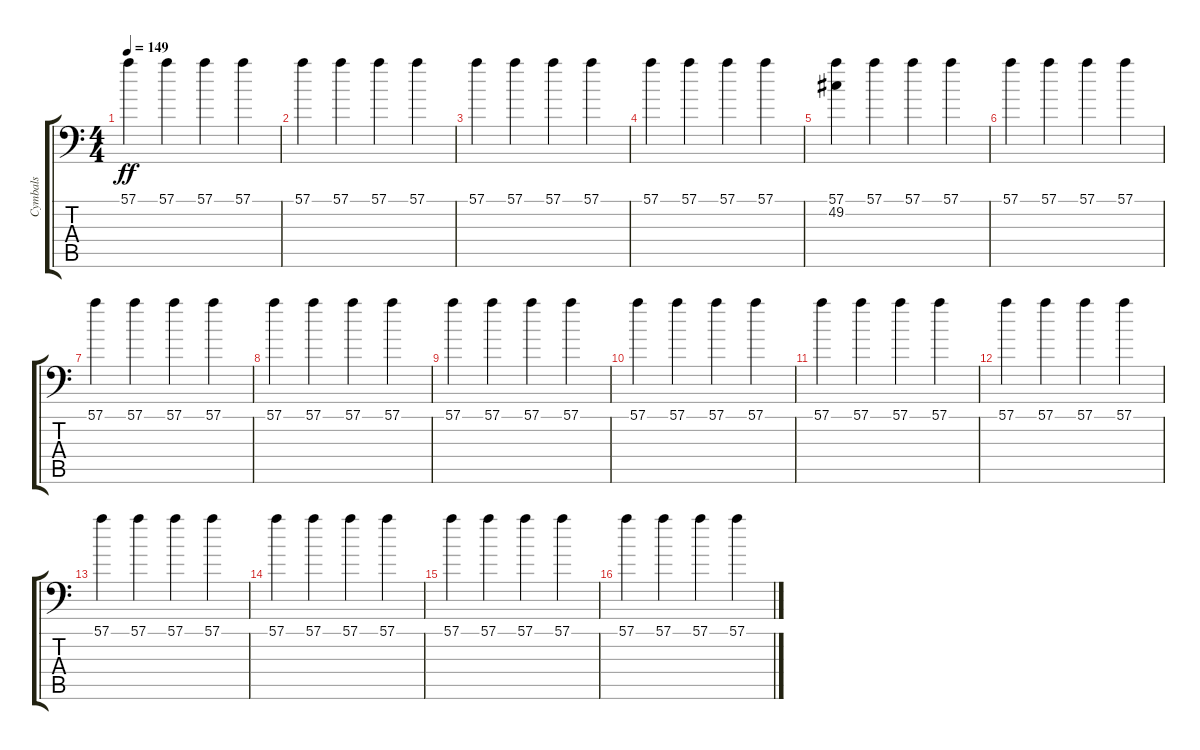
\track ("Cymbals" "Cymbals") {instrument acousticgrandpiano}
\staff {score tabs}
\tuning (C-1 C-1 C-1 C-1 C-1 C-1) {hide}
\ts (4 4)
\tempo 149
\clef f4
\ks c
57.1.4{dy ff} 57.1.4 57.1.4 57.1.4 |
57.1.4 57.1.4 57.1.4 57.1.4 |
57.1.4 57.1.4 57.1.4 57.1.4 |
57.1.4 57.1.4 57.1.4 57.1.4 |
(57.1 49.2).4 57.1.4 57.1.4 57.1.4 |
57.1.4 57.1.4 57.1.4 57.1.4 |
57.1.4 57.1.4 57.1.4 57.1.4 |
57.1.4 57.1.4 57.1.4 57.1.4 |
57.1.4 57.1.4 57.1.4 57.1.4 |
57.1.4 57.1.4 57.1.4 57.1.4 |
57.1.4 57.1.4 57.1.4 57.1.4 |
57.1.4 57.1.4 57.1.4 57.1.4 |
57.1.4 57.1.4 57.1.4 57.1.4 |
57.1.4 57.1.4 57.1.4 57.1.4 |
57.1.4 57.1.4 57.1.4 57.1.4 |
57.1.4 57.1.4 57.1.4 57.1.4
